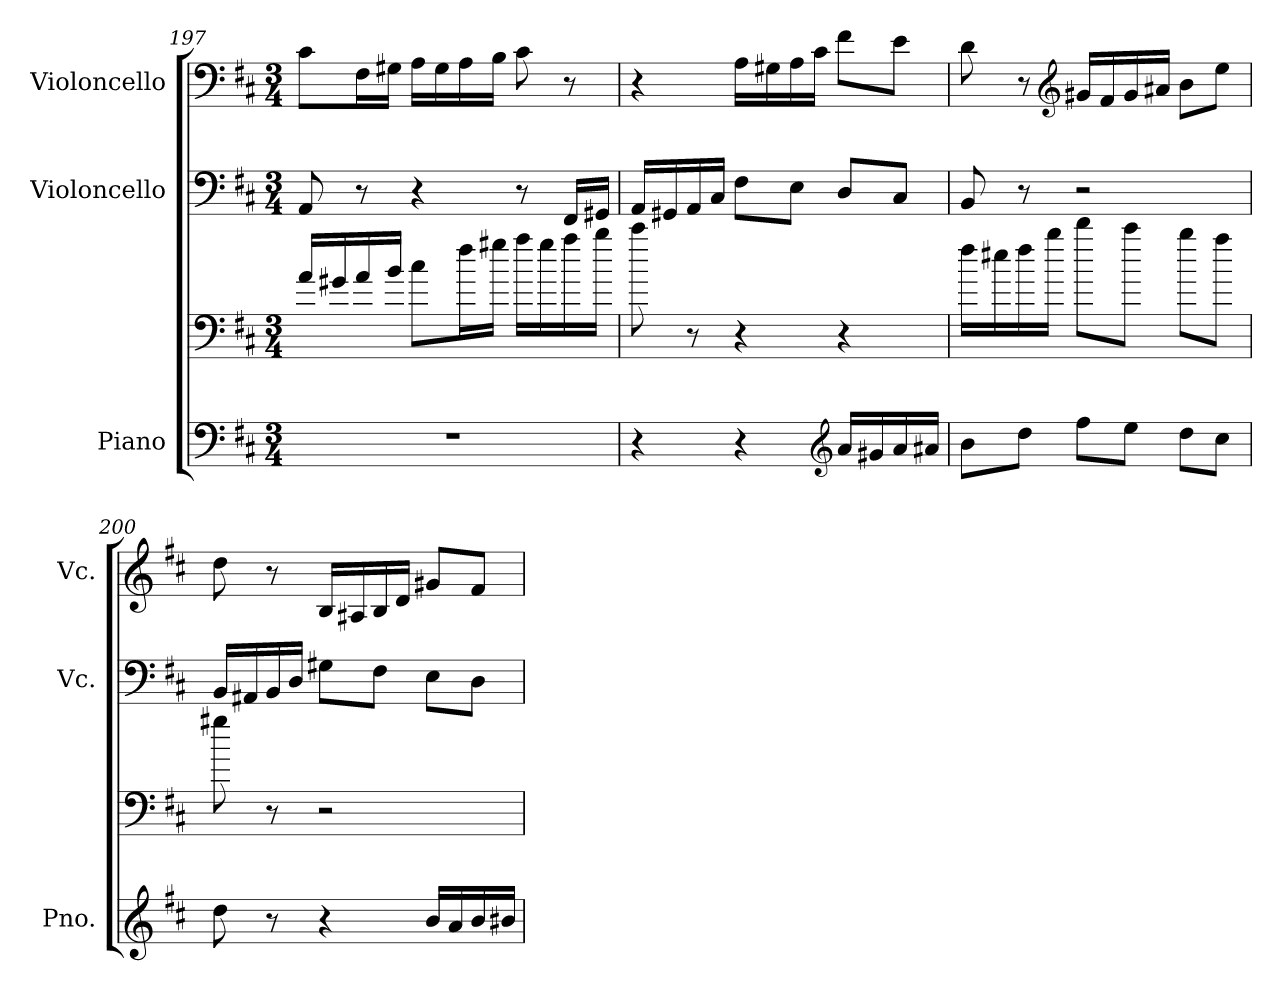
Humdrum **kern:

**kern	**kern	**kern	**kern
*part3	*part3	*part2	*part1
*staff4	*staff3	*staff2	*staff1
*I"Piano	*	*I"Violoncello	*I"Violoncello
*I'Pno.	*	*I'Vc.	*I'Vc.
!!LO:LB:g=z
*clefF4	*clefF4	*clefF4	*clefF4
*k[f#c#]	*k[f#c#]	*k[f#c#]	*k[f#c#]
*M3/4	*M3/4	*M3/4	*M3/4
=197	=197	=197	=197
2.r	16a/LL	8AA/	8c#\L
.	16g#X/	.	.
.	16a/	8r	16F#\L
.	16b/JJ	.	16G#X\JJ
.	8cc#\L	4r	16A\LL
.	.	.	16G#\
.	16ff#\L	.	16A\
.	16gg#X\JJ	.	16B\JJ
.	16aa\LL	8r	8c#\
.	16gg#\	.	.
.	16aa\	16FF#/LL	8r
.	16bb\JJ	16GG#X/JJ	.
=198	=198	=198	=198
4r	8ccc#\	16AA/LL	4r
.	.	16GG#X/	.
.	8r	16AA/	.
.	.	16C#/JJ	.
4r	4r	8F#\L	16A\LL
.	.	.	16G#X\
.	.	8E\J	16A\
.	.	.	16c#\JJ
*clefG2	*	*	*
16a/LL	4r	8D/L	8f#\L
16g#X/	.	.	.
16a/	.	8C#/J	8e\J
16a#X/JJ	.	.	.
=199	=199	=199	=199
8b\L	16ff#\LL	8BB/	8d\
.	16ee#X\	.	.
8dd\J	16ff#\	8r	8r
.	16bb\JJ	.	.
*	*	*	*clefG2
8ff#\L	8ddd\L	2r	16g#X/LL
.	.	.	16f#/
8ee\J	8ccc#\J	.	16g#/
.	.	.	16a#X/JJ
8dd\L	8bb\L	.	8b\L
8cc#\J	8aa\J	.	8ee\J
!!LO:PB:g=z
=200	=200	=200	=200
8dd\	8gg#X\	16BB/LL	8dd\
.	.	16AA#X/	.
8r	8r	16BB/	8r
.	.	16D/JJ	.
4r	2r	8G#X\L	16B/LL
.	.	.	16A#X/
.	.	8F#\J	16B/
.	.	.	16d/JJ
16b/LL	.	8E\L	8g#X/L
16a/	.	.	.
16b/	.	8D\J	8f#/J
16b#X/JJ	.	.	.
=	=	=	=
*-	*-	*-	*-
